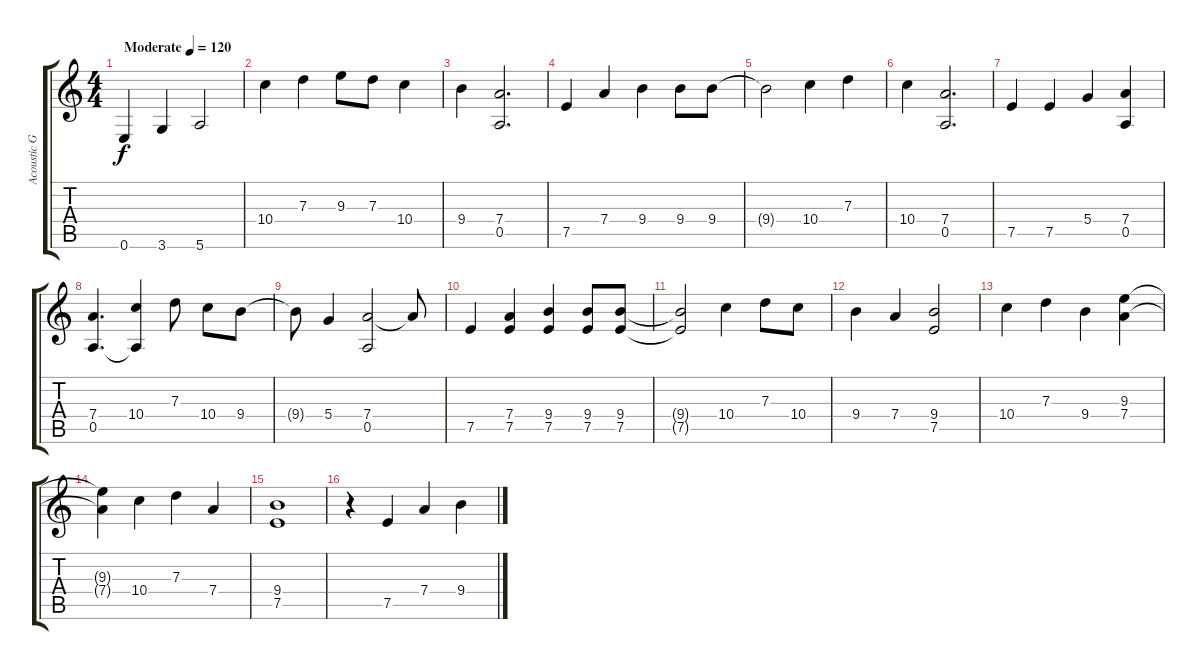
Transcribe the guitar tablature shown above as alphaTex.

\track ("Acoustic Guitar " "Acoustic G") {instrument acousticguitarnylon}
\staff {score tabs}
\tuning (E4 B3 G3 D3 A2 E2) {hide}
\ts (4 4)
\tempo (120 "Moderate")
\clef g2
\ks c
0.6.4{dy f instrument acousticguitarnylon} 3.6.4 5.6.2 |
10.4.4 7.3.4 9.3.8 7.3.8 10.4.4 |
9.4.4 (7.4 0.5).2{d} |
7.5.4 7.4.4 9.4.4 9.4.8 9.4.8 |
9.4{t}.2 10.4.4 7.3.4 |
10.4.4 (7.4 0.5).2{d} |
7.5.4 7.5.4 5.4.4 (7.4 0.5).4 |
(7.4 0.5).4{d} (10.4 0.5{t}).4 7.3.8 10.4.8 9.4.8 |
9.4{t}.8 5.4.4 (7.4 0.5).2 7.4{t}.8 |
7.5.4 (7.4 7.5).4 (9.4 7.5).4 (9.4 7.5).8 (9.4 7.5).8 |
(9.4{t} 7.5{t}).2 10.4.4 7.3.8 10.4.8 |
9.4.4 7.4.4 (9.4 7.5).2 |
10.4.4 7.3.4 9.4.4 (9.3 7.4).4 |
(9.3{t} 7.4{t}).4 10.4.4 7.3.4 7.4.4 |
(9.4 7.5).1 |
r.4 7.5.4 7.4.4 9.4.4
